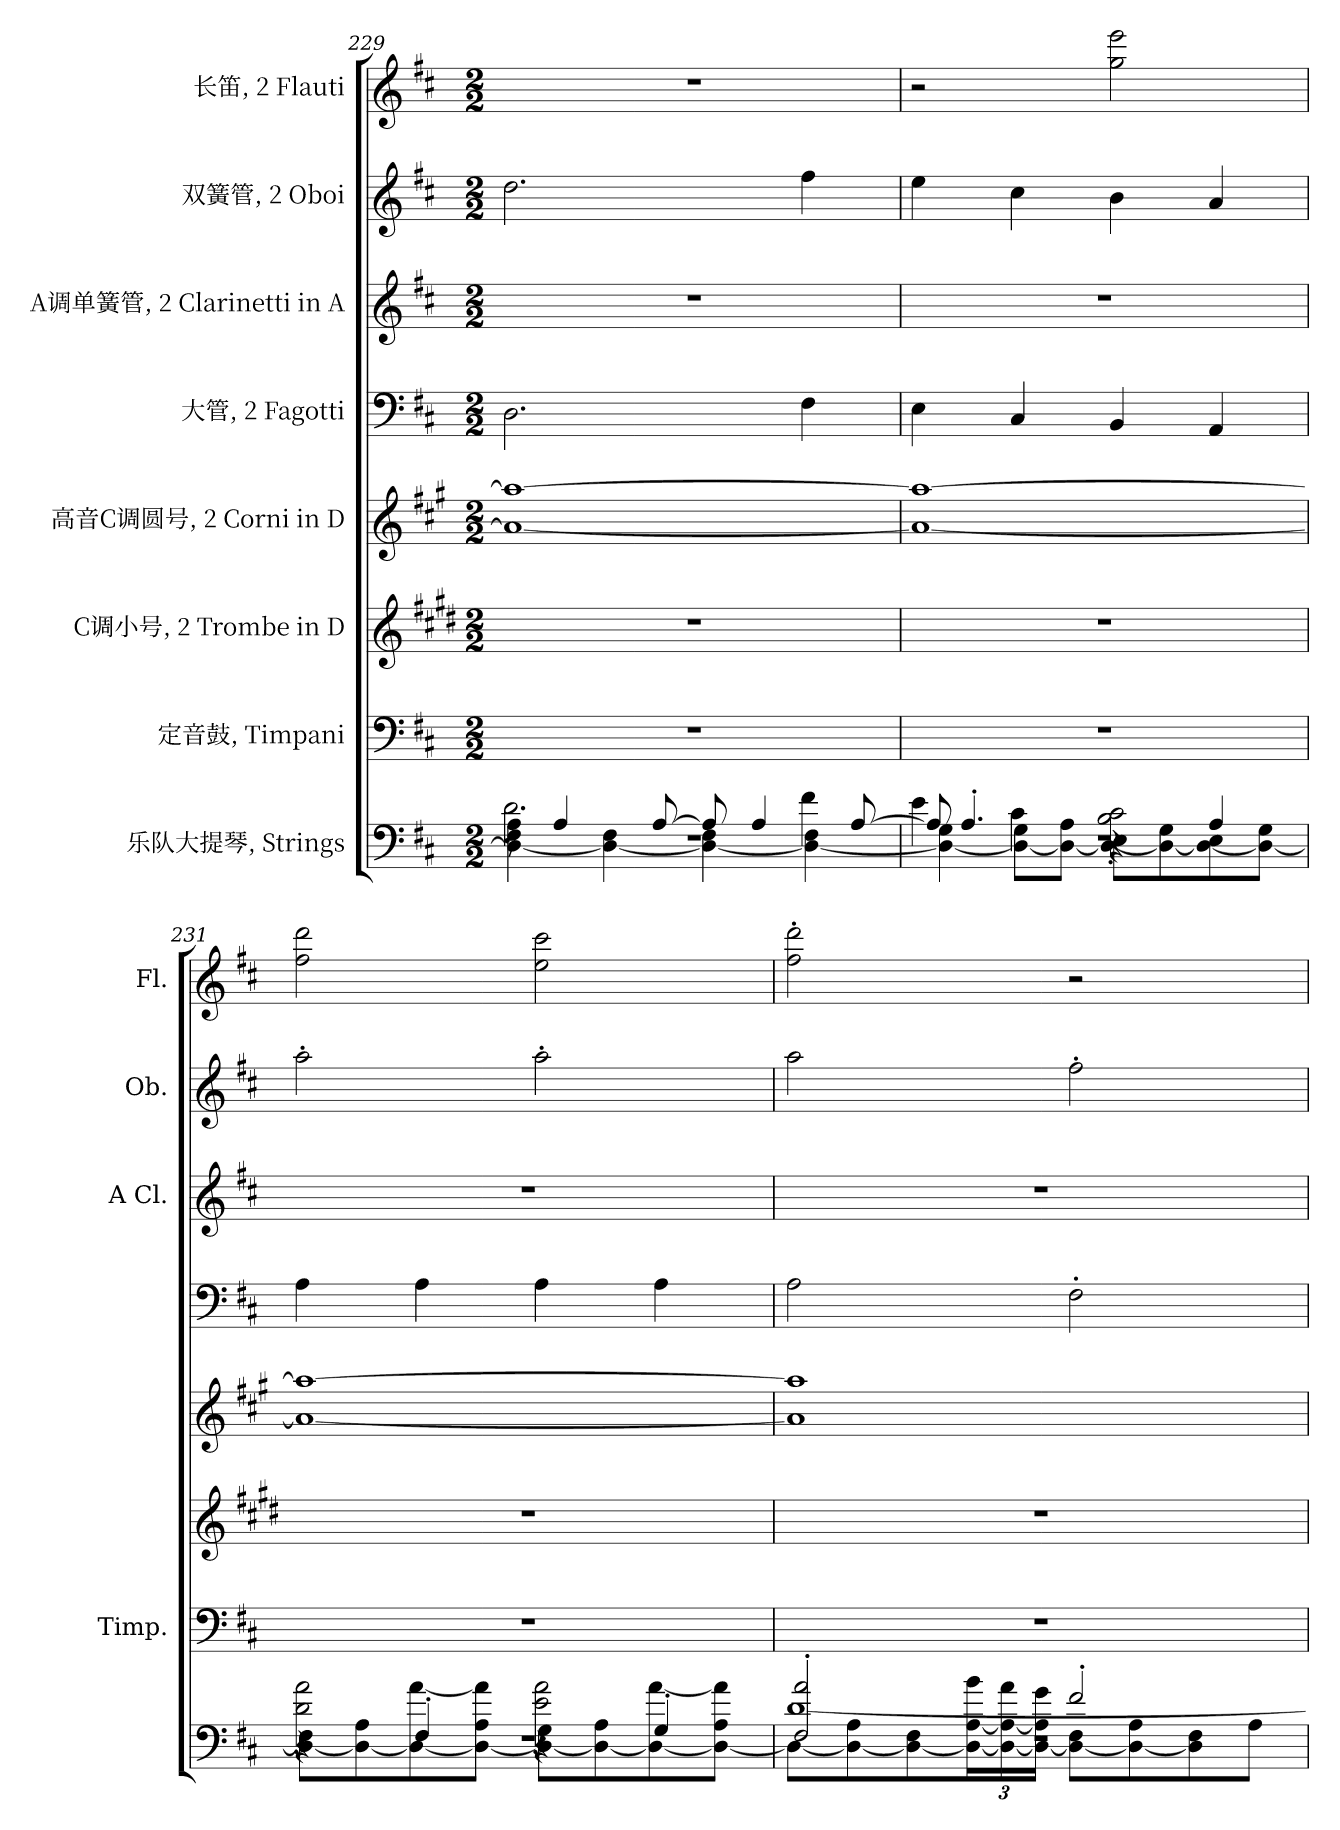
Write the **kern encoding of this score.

**kern	**kern	**kern	**kern	**kern	**kern	**kern	**kern
*part8	*part7	*part6	*part5	*part4	*part3	*part2	*part1
*staff8	*staff7	*staff6	*staff5	*staff4	*staff3	*staff2	*staff1
*I"乐队大提琴, Strings	*I"定音鼓, Timpani	*I"C调小号, 2 Trombe in D	*I"高音C调圆号, 2 Corni in D	*I"大管, 2 Fagotti	*I"A调单簧管, 2 Clarinetti in A	*I"双簧管, 2 Oboi	*I"长笛, 2 Flauti
*	*I'Timp.	*	*	*	*I'A Cl.	*I'Ob.	*I'Fl.
*clefF4	*clefF4	*clefG2	*clefG2	*clefF4	*clefG2	*clefG2	*clefG2
*	*	*ITrd1c2	*ITrd4c7	*	*ITrd2c3	*	*
*k[f#c#]	*k[f#c#]	*k[f#c#]	*k[f#c#]	*k[f#c#]	*k[f#c#g#d#a#]	*k[f#c#]	*k[f#c#]
*M2/2	*M2/2	*M2/2	*M2/2	*M2/2	*M2/2	*M2/2	*M2/2
=229	=229	=229	=229	=229	=229	=229	=229
*^	*	*	*	*	*	*	*
*	*^	*	*	*	*	*	*	*
*	*	*^	*	*	*	*	*	*	*
1r	2.d\	8r	4D\_ 4F#\ 4A\	1r	1r	1d_ 1dd_	2.D\	1r	2.dd\	1r
.	.	4A/	.	.	.	.	.	.	.	.
.	.	.	4D\_ 4F#\	.	.	.	.	.	.	.
.	.	[8A/	.	.	.	.	.	.	.	.
.	.	8A/]	4D\_ 4F#\	.	.	.	.	.	.	.
.	.	4A/	.	.	.	.	.	.	.	.
.	4f#\	.	4D\_ 4F#\	.	.	.	4F#\	.	4ff#\	.
.	.	[8A/	.	.	.	.	.	.	.	.
!!LO:PB:g=z
=230	=230	=230	=230	=230	=230	=230	=230	=230	=230	=230
1r	4e\	8A/]	4D\_ 4G\	1r	1r	1d_ 1dd_	4E\	1r	4ee\	2r
.	.	4.A'/	.	.	.	.	.	.	.	.
.	4c#\	.	8D\_ 8G\L	.	.	.	4C#/	.	4cc#\	.
.	.	.	8D\_ 8A\J	.	.	.	.	.	.	.
.	2B\' 2c#\'	4r	8D\_ 8E\L	.	.	.	4BB/	.	4b\	2gg\ 2eee\
.	.	.	8D\_ 8G\	.	.	.	.	.	.	.
.	.	4A/	8D\_ 8E\	.	.	.	4AA/	.	4a/	.
.	.	.	8D\_ 8G\J	.	.	.	.	.	.	.
=231	=231	=231	=231	=231	=231	=231	=231	=231	=231	=231
1r	2d\' 2a\'	4r	8D\_ 8F#\L	1r	1r	1d_ 1dd_	4A\	1r	2aa'\	2ff#\ 2ddd\
.	.	.	8D\_ 8A\	.	.	.	.	.	.	.
.	.	4F#'/	8D\_ [8a\	.	.	.	4A\	.	.	.
.	.	.	8D\_ 8A\ 8a\]J	.	.	.	.	.	.	.
.	2e\' 2a\'	4r	8D\_ 8G\L	.	.	.	4A\	.	2aa'\	2ee\ 2ccc#\
.	.	.	8D\_ 8A\	.	.	.	.	.	.	.
.	.	4G'/	8D\_ [8a\	.	.	.	4A\	.	.	.
.	.	.	8D\_ 8A\ 8a\]J	.	.	.	.	.	.	.
!!LO:PB:g=z
=232	=232	=232	=232	=232	=232	=232	=232	=232	=232	=232
1r	[1d	2F#/' 2a/'	8D\L_	1r	1r	1d] 1dd]	2A\	1r	2aa\	2ff#\' 2ddd\'
.	.	.	8D\_ 8A\	.	.	.	.	.	.	.
.	.	.	8D\_ 8F#\	.	.	.	.	.	.	.
*	*	*	*Xbrackettup	*	*	*	*	*	*	*
.	.	.	24D\_ [24A\ 24b\L	.	.	.	.	.	.	.
.	.	.	24D\_ 24A\_ 24a\	.	.	.	.	.	.	.
.	.	.	24D\_ 24A\] 24g\JJ	.	.	.	.	.	.	.
.	.	2f#'/	8D\_ 8F#\L	.	.	.	2F#'\	.	2ff#'\	2r
.	.	.	8D\_ 8A\	.	.	.	.	.	.	.
.	.	.	8D\] 8F#\	.	.	.	.	.	.	.
.	.	.	8A\J	.	.	.	.	.	.	.
*v	*v	*v	*v	*	*	*	*	*	*	*
=	=	=	=	=	=	=	=
*-	*-	*-	*-	*-	*-	*-	*-
